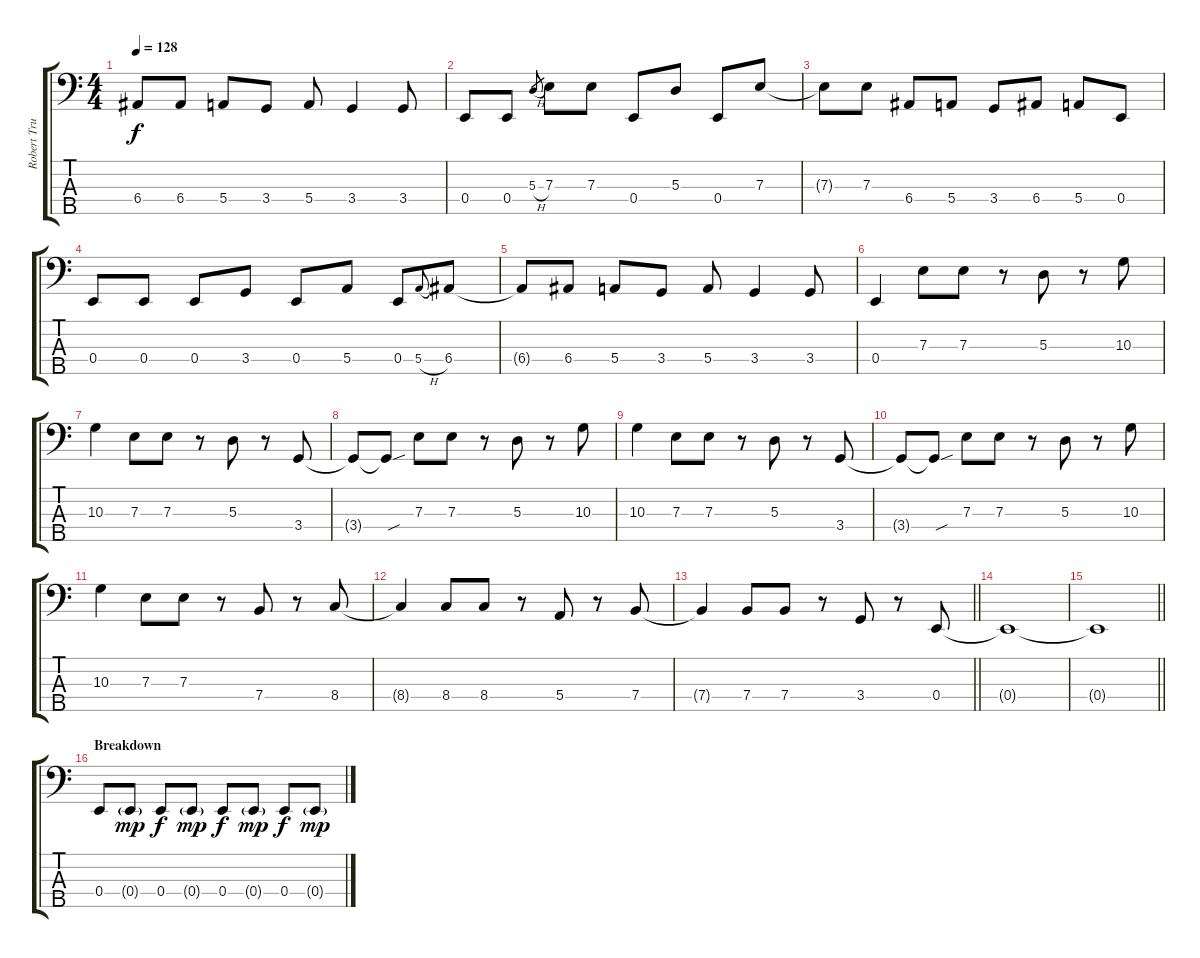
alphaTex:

\track ("Robert Trujillo (Bass)" "Robert Tru") {instrument electricbassfinger}
\staff {score tabs}
\tuning (G2 D2 A1 E1 B0) {hide}
\ts (4 4)
\tempo 128
\clef f4
\ks c
6.4{t}.8{dy f} 6.4.8 5.4.8 3.4.8 5.4.8 3.4.4 3.4.8 |
0.4.8 0.4.8 5.3{h}.8{gr} 7.3.8 7.3.8 0.4.8 5.3.8 0.4.8 7.3.8 |
7.3{t}.8 7.3.8 6.4.8 5.4.8 3.4.8 6.4.8 5.4.8 0.4.8 |
0.4.8 0.4.8 0.4.8 3.4.8 0.4.8 5.4.8 0.4.8 5.4{h}.8{gr onbeat} 6.4.8 |
6.4{t}.8 6.4.8 5.4.8 3.4.8 5.4.8 3.4.4 3.4.8 |
0.4.4 7.3.8 7.3.8 r.8 5.3.8 r.8 10.3.8 |
10.3.4 7.3.8 7.3.8 r.8 5.3.8 r.8 3.4.8 |
3.4{t}.8 3.4{sou t}.8 7.3.8 7.3.8 r.8 5.3.8 r.8 10.3.8 |
10.3.4 7.3.8 7.3.8 r.8 5.3.8 r.8 3.4.8 |
3.4{t}.8 3.4{sou t}.8 7.3.8 7.3.8 r.8 5.3.8 r.8 10.3.8 |
10.3.4 7.3.8 7.3.8 r.8 7.4.8 r.8 8.4.8 |
8.4{t}.4 8.4.8 8.4.8 r.8 5.4.8 r.8 7.4.8 |
\barLineRight lightlight
7.4{t}.4 7.4.8 7.4.8 r.8 3.4.8 r.8 0.4.8 |
0.4{t}.1 |
\barLineRight lightlight
0.4{t}.1 |
\section ("" "Breakdown")
0.4.8{volume 10} 0.4{g}.8{dy mp} 0.4.8{dy f} 0.4{g}.8{dy mp} 0.4.8{dy f} 0.4{g}.8{dy mp} 0.4.8{dy f} 0.4{g}.8{dy mp}
